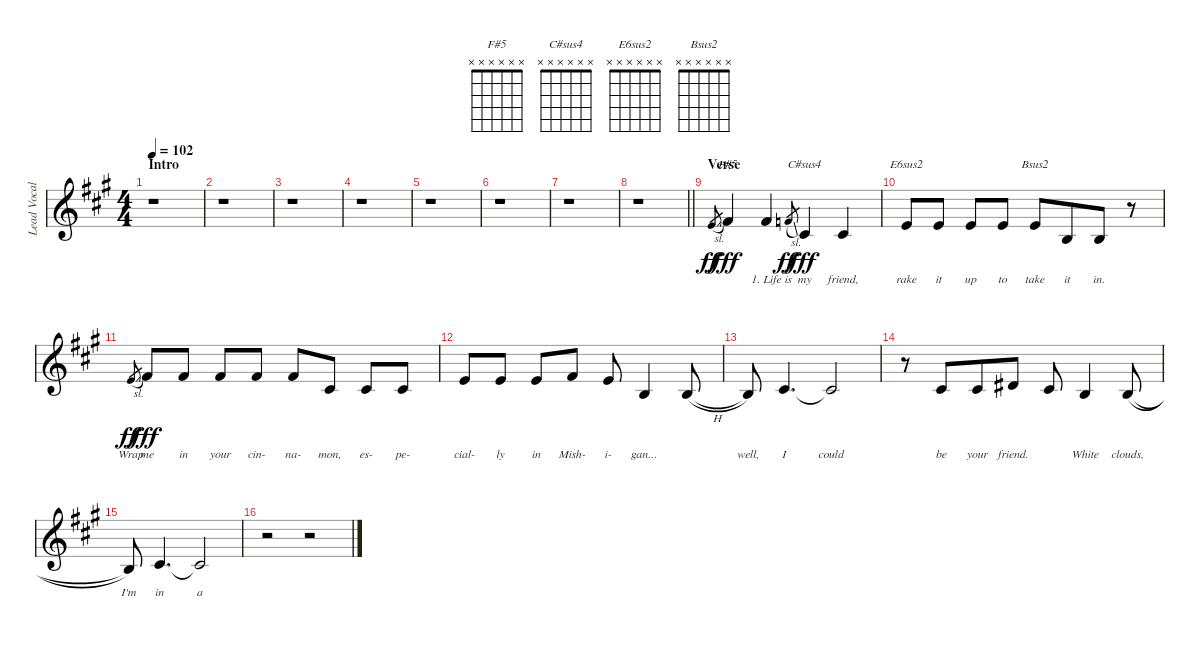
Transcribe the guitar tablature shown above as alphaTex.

\track ("Lead Vocal" "Lead Vocal") {instrument lead6voice}
\staff {score}
\tuning (E4 B3 G3 D3 A2 E2) {hide}
\chord ("F#5" x x x x x x)
\chord ("C#sus4" x x x x x x)
\chord ("E6sus2" x x x x x x)
\chord ("Bsus2" x x x x x x)
\ts (4 4)
\section ("" "Intro")
\tempo 102
\clef g2
\ks f#minor
r.1{dy ff instrument lead6voice} |
r.1 |
r.1 |
r.1 |
r.1 |
r.1 |
r.1 |
\barLineRight lightlight
r.1 |
\section ("" "Verse")
0.1{sl}.8{lyrics (0 "") lyrics (1 "") lyrics (2 "") lyrics (3 "") lyrics (4 "") gr} 2.1.4{ch "F#5" lyrics (0 "") lyrics (1 "") lyrics (2 "") lyrics (3 "") lyrics (4 "") dy fff} 2.1.4{lyrics (0 "1. Life") lyrics (1 "") lyrics (2 "") lyrics (3 "") lyrics (4 "")} 6.2{sl}.8{lyrics (0 "is") lyrics (1 "") lyrics (2 "") lyrics (3 "") lyrics (4 "") gr dy ff} 2.2.4{ch "C#sus4" lyrics (0 "my") lyrics (1 "") lyrics (2 "") lyrics (3 "") lyrics (4 "") dy fff} 6.3.4{lyrics (0 "friend,") lyrics (1 "") lyrics (2 "") lyrics (3 "") lyrics (4 "")} |
9.3.8{ch "E6sus2" lyrics (0 "rake") lyrics (1 "") lyrics (2 "") lyrics (3 "") lyrics (4 "")} 9.3.8{lyrics (0 "it") lyrics (1 "") lyrics (2 "") lyrics (3 "") lyrics (4 "")} 9.3.8{lyrics (0 "up") lyrics (1 "") lyrics (2 "") lyrics (3 "") lyrics (4 "")} 9.3.8{lyrics (0 "to") lyrics (1 "") lyrics (2 "") lyrics (3 "") lyrics (4 "")} 9.3.8{ch "Bsus2" lyrics (0 "take") lyrics (1 "") lyrics (2 "") lyrics (3 "") lyrics (4 "")} 4.3.8{lyrics (0 "it") lyrics (1 "") lyrics (2 "") lyrics (3 "") lyrics (4 "") beam merge} 4.3.8{lyrics (0 "in.") lyrics (1 "") lyrics (2 "") lyrics (3 "") lyrics (4 "")} r.8 |
0.1{sl}.8{lyrics (0 "Wrap") lyrics (1 "") lyrics (2 "") lyrics (3 "") lyrics (4 "") gr dy ff} 2.1.8{lyrics (0 "me") lyrics (1 "") lyrics (2 "") lyrics (3 "") lyrics (4 "") dy fff} 2.1.8{lyrics (0 "in") lyrics (1 "") lyrics (2 "") lyrics (3 "") lyrics (4 "")} 2.1.8{lyrics (0 "your") lyrics (1 "") lyrics (2 "") lyrics (3 "") lyrics (4 "")} 2.1.8{lyrics (0 "cin-") lyrics (1 "") lyrics (2 "") lyrics (3 "") lyrics (4 "")} 2.1.8{lyrics (0 "na-") lyrics (1 "") lyrics (2 "") lyrics (3 "") lyrics (4 "")} 6.3.8{lyrics (0 "mon,") lyrics (1 "") lyrics (2 "") lyrics (3 "") lyrics (4 "")} 6.3.8{lyrics (0 "es-") lyrics (1 "") lyrics (2 "") lyrics (3 "") lyrics (4 "")} 6.3.8{lyrics (0 "pe-") lyrics (1 "") lyrics (2 "") lyrics (3 "") lyrics (4 "")} |
5.2.8{lyrics (0 "cial-") lyrics (1 "") lyrics (2 "") lyrics (3 "") lyrics (4 "")} 5.2.8{lyrics (0 "ly") lyrics (1 "") lyrics (2 "") lyrics (3 "") lyrics (4 "")} 5.2.8{lyrics (0 "in") lyrics (1 "") lyrics (2 "") lyrics (3 "") lyrics (4 "")} 7.2.8{lyrics (0 "Mish-") lyrics (1 "") lyrics (2 "") lyrics (3 "") lyrics (4 "")} 5.2.8{lyrics (0 "i-") lyrics (1 "") lyrics (2 "") lyrics (3 "") lyrics (4 "")} 4.3.4{lyrics (0 "gan...") lyrics (1 "") lyrics (2 "") lyrics (3 "") lyrics (4 "")} 4.3{h}.8{lyrics (0 " ") lyrics (1 "") lyrics (2 "") lyrics (3 "") lyrics (4 "")} |
4.3{t}.8{lyrics (0 "well,") lyrics (1 "") lyrics (2 "") lyrics (3 "") lyrics (4 "")} 6.3.4{d lyrics (0 "I") lyrics (1 "") lyrics (2 "") lyrics (3 "") lyrics (4 "")} 6.3{t}.2{lyrics (0 "could") lyrics (1 "") lyrics (2 "") lyrics (3 "") lyrics (4 "")} |
r.8 6.3.8{lyrics (0 "be") lyrics (1 "") lyrics (2 "") lyrics (3 "") lyrics (4 "") beam merge} 6.3.8{lyrics (0 "your") lyrics (1 "") lyrics (2 "") lyrics (3 "") lyrics (4 "")} 8.3.8{lyrics (0 "friend.") lyrics (1 "") lyrics (2 "") lyrics (3 "") lyrics (4 "")} 6.3.8{lyrics (0 " ") lyrics (1 "") lyrics (2 "") lyrics (3 "") lyrics (4 "")} 4.3.4{lyrics (0 "White") lyrics (1 "") lyrics (2 "") lyrics (3 "") lyrics (4 "")} 4.3{h}.8{lyrics (0 "clouds,") lyrics (1 "") lyrics (2 "") lyrics (3 "") lyrics (4 "")} |
4.3{t}.8{lyrics (0 "I'm") lyrics (1 "") lyrics (2 "") lyrics (3 "") lyrics (4 "")} 6.3.4{d lyrics (0 "in") lyrics (1 "") lyrics (2 "") lyrics (3 "") lyrics (4 "")} 6.3{t}.2{lyrics (0 "a") lyrics (1 "") lyrics (2 "") lyrics (3 "") lyrics (4 "")} |
r.2 r.2
